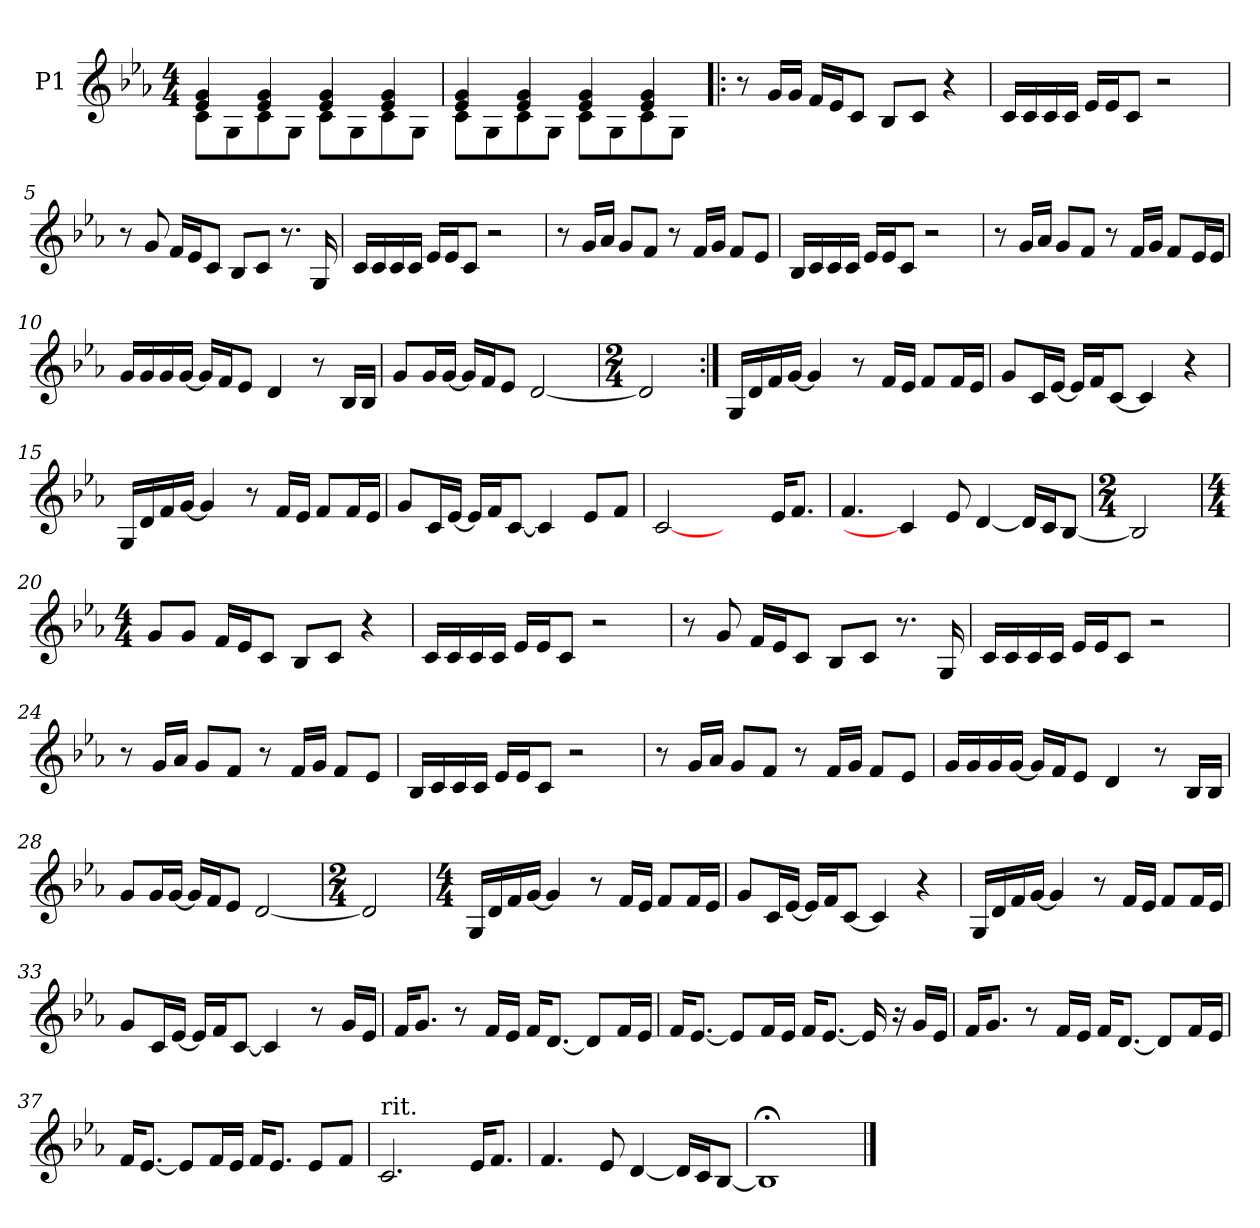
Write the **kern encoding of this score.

**kern
*part1
*staff1
*I"P1
*clefG2
*k[b-e-a-]
*c:
*M4/4
*MM75
=1
*^
4e-/ 4g/	8c\L
.	8G\
4e-/ 4g/	8c\
.	8G\J
4e-/ 4g/	8c\L
.	8G\
4e-/ 4g/	8c\
.	8G\J
=2	=2
4e-/ 4g/	8c\L
.	8G\
4e-/ 4g/	8c\
.	8G\J
4e-/ 4g/	8c\L
.	8G\
4e-/ 4g/	8c\
.	8G\J
*v	*v
=3!|:
8r
16g/LL
16g/JJ
16f/LL
16e-/J
8c/J
8B-/L
8c/J
4r
=4
16c/LL
16c/
16c/
16c/JJ
16e-/LL
16e-/J
8c/J
2r
!!LO:LB:g=z
=5
8r
8g/
16f/LL
16e-/J
8c/J
8B-/L
8c/J
8.r
16G/
=6
16c/LL
16c/
16c/
16c/JJ
16e-/LL
16e-/J
8c/J
2r
=7
8r
16g/LL
16a-/JJ
8g/L
8f/J
8r
16f/LL
16g/JJ
8f/L
8e-/J
=8
16B-/LL
16c/
16c/
16c/JJ
16e-/LL
16e-/J
8c/J
2r
!!LO:LB:g=z
=9
8r
16g/LL
16a-/JJ
8g/L
8f/J
8r
16f/LL
16g/JJ
8f/L
16e-/L
16e-/JJ
=10
16g/LL
16g/
16g/
[<16g/JJ
16g/LL]
16f/J
8e-/J
4d/
8r
16B-/LL
16B-/JJ
=11
8g/L
16g/L
[<16g/JJ
16g/LL]
16f/J
8e-/J
[<2d/
=12
*M2/4
2d/]
!!LO:LB:g=z
=13:|!
16G/LL
16d/
16f/
[<16g/JJ
4g/]
8r
16f/LL
16e-/JJ
8f/L
16f/L
16e-/JJ
=14
8g/L
16c/L
[<16e-/JJ
16e-/LL]
16f/J
[<8c/J
4c/]
4r
=15
16G/LL
16d/
16f/
[<16g/JJ
4g/]
8r
16f/LL
16e-/JJ
8f/L
16f/L
16e-/JJ
=16
8g/L
16c/L
[<16e-/JJ
16e-/LL]
16f/J
[<8c/J
4c/]
8e-/L
8f/J
!!LO:LB:g=z
=17
[2c/
4ryy
16e-/KL
8.f/J
=18
4.f/
4c/]
8e-/
[<4d/
16d/LL]
16c/J
[<8B-/J
=19
*M2/4
2B-/]
=20
*M4/4
8g/L
8g/J
16f/LL
16e-/J
8c/J
8B-/L
8c/J
4r
=21
16c/LL
16c/
16c/
16c/JJ
16e-/LL
16e-/J
8c/J
2r
!!LO:LB:g=z
=22
8r
8g/
16f/LL
16e-/J
8c/J
8B-/L
8c/J
8.r
16G/
=23
16c/LL
16c/
16c/
16c/JJ
16e-/LL
16e-/J
8c/J
2r
=24
8r
16g/LL
16a-/JJ
8g/L
8f/J
8r
16f/LL
16g/JJ
8f/L
8e-/J
=25
16B-/LL
16c/
16c/
16c/JJ
16e-/LL
16e-/J
8c/J
2r
!!LO:LB:g=z
=26
8r
16g/LL
16a-/JJ
8g/L
8f/J
8r
16f/LL
16g/JJ
8f/L
8e-/J
=27
16g/LL
16g/
16g/
[<16g/JJ
16g/LL]
16f/J
8e-/J
4d/
8r
16B-/LL
16B-/JJ
=28
8g/L
16g/L
[<16g/JJ
16g/LL]
16f/J
8e-/J
[<2d/
=29
*M2/4
2d/]
!!LO:LB:g=z
=30
*M4/4
16G/LL
16d/
16f/
[<16g/JJ
4g/]
8r
16f/LL
16e-/JJ
8f/L
16f/L
16e-/JJ
=31
8g/L
16c/L
[<16e-/JJ
16e-/LL]
16f/J
[<8c/J
4c/]
4r
=32
16G/LL
16d/
16f/
[<16g/JJ
4g/]
8r
16f/LL
16e-/JJ
8f/L
16f/L
16e-/JJ
!!LO:LB:g=z
=33
8g/L
16c/L
[<16e-/JJ
16e-/LL]
16f/J
[<8c/J
4c/]
8r
16g/LL
16e-/JJ
=34
16f/KL
8.g/J
8r
16f/LL
16e-/JJ
16f/KL
[<8.d/J
8d/L]
16f/L
16e-/JJ
=35
16f/KL
[<8.e-/J
8e-/L]
16f/L
16e-/JJ
16f/KL
[<8.e-/J
16e-/]
16r
16g/LL
16e-/JJ
!!LO:LB:g=z
=36
16f/KL
8.g/J
8r
16f/LL
16e-/JJ
16f/KL
[<8.d/J
8d/L]
16f/L
16e-/JJ
=37
16f/KL
[<8.e-/J
8e-/L]
16f/L
16e-/JJ
16f/KL
8.e-/J
8e-/L
8f/J
=38
!LO:TX:a:t=rit.
2.c/
16e-/KL
8.f/J
=39
4.f/
8e-/
[<4d/
16d/LL]
16c/J
[<8B-/J
=40
1B-;<]
==
*-
